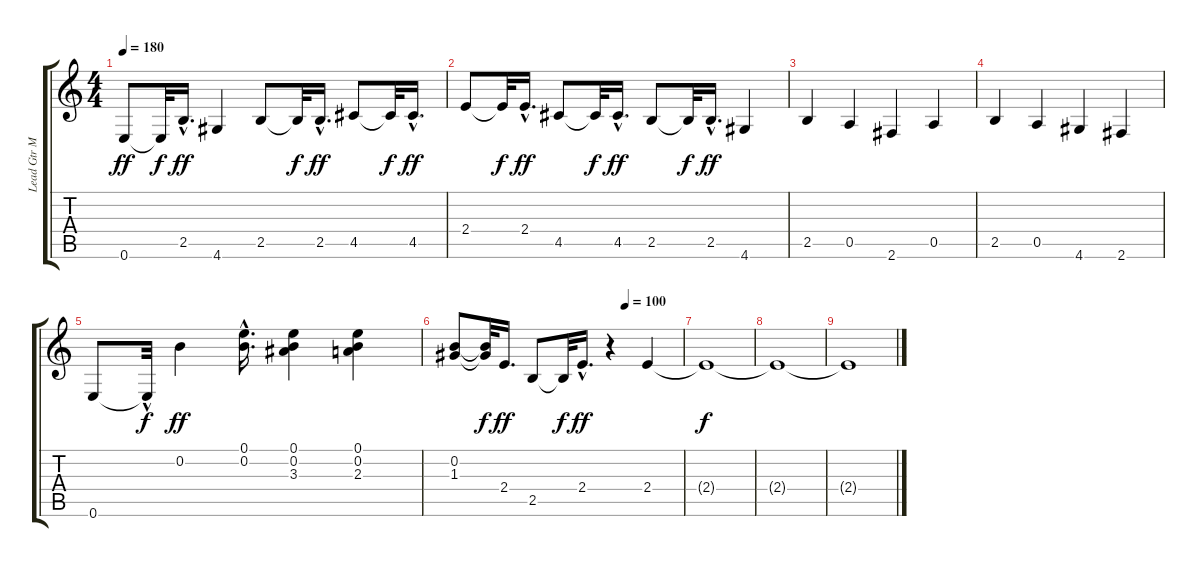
\track ("Lead Gtr Muted" "Lead Gtr M") {instrument electricguitarmuted}
\staff {score tabs}
\tuning (E4 B3 G3 D3 A2 E2) {hide}
\ts (4 4)
\tempo 180
\clef g2
\ks c
0.6.8{dy ff} 0.6{t}.32{dy f} 2.5{hac}.16{d dy ff} 4.6.4 2.5.8 2.5{t}.32{dy f} 2.5{hac}.16{d dy ff} 4.5.8 4.5{t}.32{dy f} 4.5{hac}.16{d dy ff} |
2.4.8 2.4{t}.32{dy f} 2.4{hac}.16{d dy ff} 4.5.8 4.5{t}.32{dy f} 4.5{hac}.16{d dy ff} 2.5.8 2.5{t}.32{dy f} 2.5{hac}.16{d dy ff} 4.6.4 |
2.5.4 0.5.4 2.6.4 0.5.4 |
2.5.4 0.5.4 4.6.4 2.6.4 |
0.6.8 0.6{hac t}.32{dy f} 0.2.4{dy ff} (0.1{hac} 0.2{hac}).16{d} (0.1 0.2 3.3).4 (0.1 0.2 2.3).4 |
\tempo (100 0.75)
(0.2 1.3).8 (0.2{t} 1.3{t}).32{dy f} 2.4.16{d dy ff} 2.5.8 2.5{t}.32{dy f} 2.4{hac}.16{d dy ff} r.4 2.4.4 |
2.4{t}.1{dy f} |
2.4{t}.1 |
2.4{t}.1
